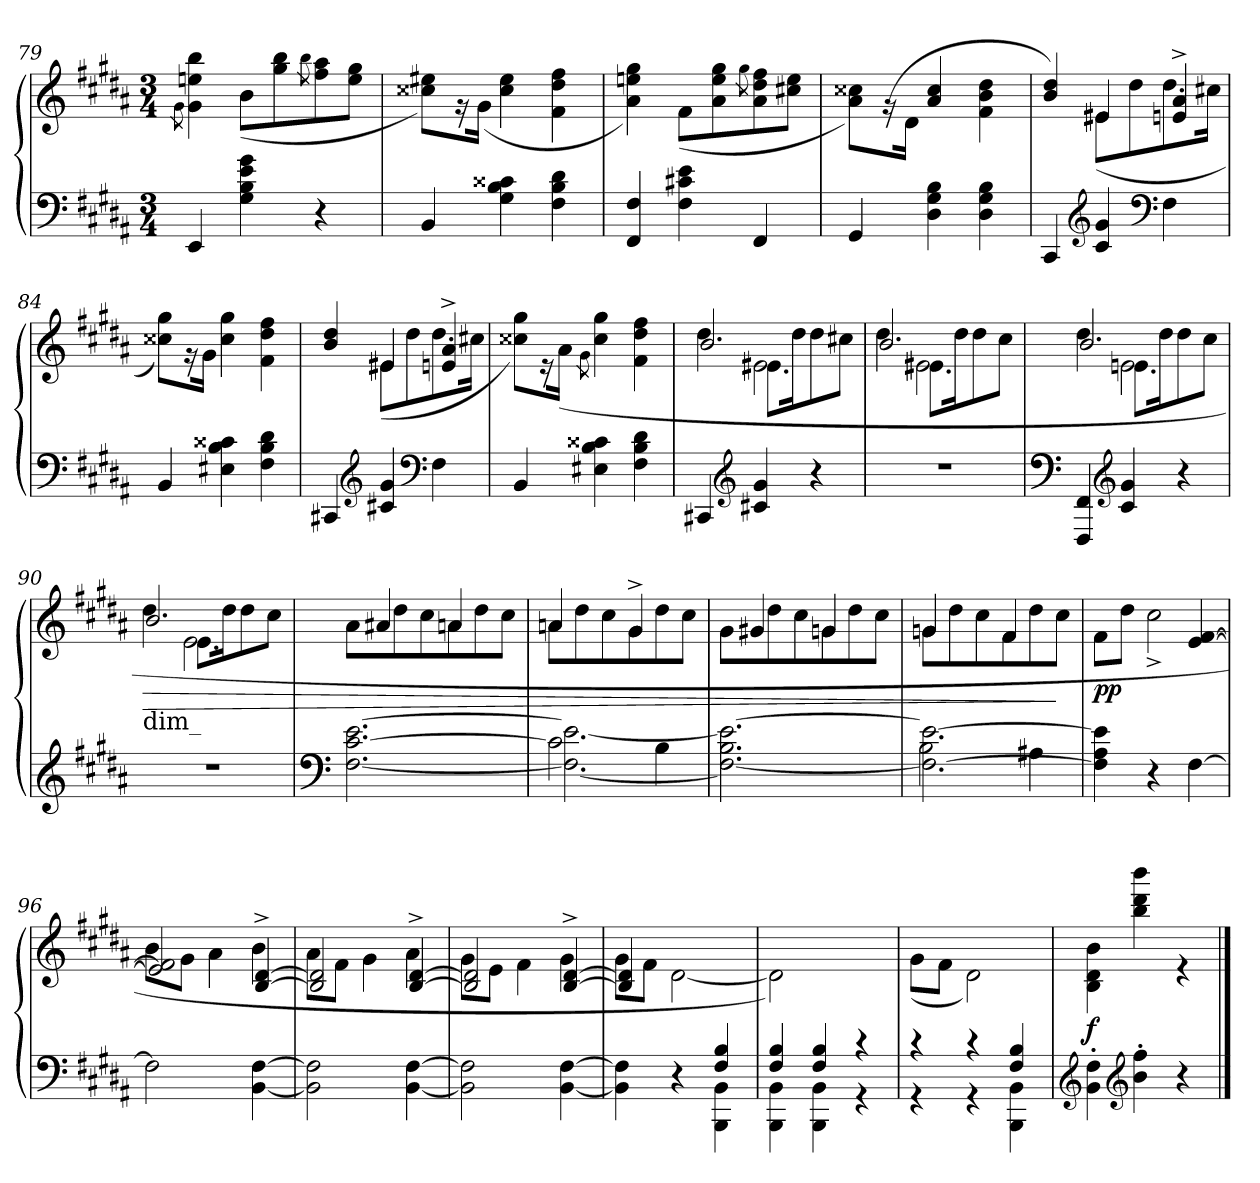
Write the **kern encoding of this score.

**kern	**kern	**dynam
*part1	*part1	*part1
*staff2	*staff1	*staff1/2
*clefF4	*clefG2	*
*k[f#c#g#d#a#]	*k[f#c#g#d#a#]	*
*M3/4	*M3/4	*
=79	=79	=79
*	*^	*
.	.	8qg#\	.
4EE/	2.ryy	4g#\ 4een\ 4bb\	.
4G#\ 4B\ 4e\ 4g#\	.	(<8b\L	.
.	.	8gg#\ 8bb\	.
.	.	8qbb\	.
4r	.	8ff#\ 8aa#\	.
.	.	8ee\ 8gg#\J	.
=80	=80	=80	=80
4BB/	2.ryy	8cc##X\ 8ee#X\L)	.
.	.	16r	.
.	.	(>16g#\Jk	.
4G#\ 4B\ 4c##X\	.	4cc##\ 4ee#\	.
4F#\ 4B\ 4d#\	.	4f#\ 4dd#\ 4ff#\	.
=81	=81	=81	=81
4FF#/ 4F#/	2.ryy	4a#\ 4een\ 4gg#\)	.
4F#\ 4c#X\ 4e\	.	(>8f#\L	.
.	.	8a#\ 8ee\ 8gg#\	.
.	.	8qgg#\	.
4FF#/	.	8a#\ 8dd#\ 8ff#\	.
.	.	8cc#X\ 8ee\J	.
=82	=82	=82	=82
4GG#/	2.ryy	8a#\ 8cc##X\L)	.
.	.	(>16r	.
.	.	16d#\Jk	.
4D#\ 4G#\ 4B\	.	4a#/ 4cc##/	.
4D#\ 4G#\ 4B\	.	4f#\ 4b\ 4dd#\	.
!!LO:LB:g=z
=83	=83	=83	=83
*	*	*^	*
4CC#/	2.ryy	4ryy	4b/ 4dd#/)	.
*clefG2	*	*	*	*
4c#/ 4g#/	.	(>8e#X\L	4e#/	.
.	.	8dd#\	.	.
*clefF4	*	*	*	*
4F#\	.	8.dd#\	4en/^ 4a#/^	.
.	.	16cc#X\Jk	.	.
*	*	*v	*v	*
=84	=84	=84	=84
4BB/	2.ryy	8cc##X\ 8gg#\L)	.
.	.	16r	.
.	.	16g#\Jk	.
4E#X\ 4B\ 4c##X\	.	4cc##\ 4gg#\	.
4F#\ 4B\ 4d#\	.	4f#\ 4dd#\ 4ff#\	.
=85	=85	=85	=85
*	*	*^	*
4CC#X/	2.ryy	4ryy	4b/ 4dd#/	.
*clefG2	*	*	*	*
4c#X/ 4g#/	.	(>8e#X\L	4e#/	.
.	.	8dd#\	.	.
*clefF4	*	*	*	*
4F#\	.	8.dd#\	4en/^ 4a#/^	.
.	.	16cc#X\Jk	.	.
*	*	*v	*v	*
=86	=86	=86	=86
4BB/	2.ryy	8cc##X\ 8gg#\L)	.
.	.	16r	.
.	.	(>16a#\Jk	.
.	.	8qg#\	.
4E#X\ 4B\ 4c##X\	.	4cc##\ 4gg#\	.
4F#\ 4B\ 4d#\	.	4f#\ 4dd#\ 4ff#\	.
=87	=87	=87	=87
*	*	*^	*
4CC#X/	4ryy	4dd#\	2.b/	.
*clefG2	*	*	*	*
4c#X/ 4g#/	2e#X\	8.e#\L	.	.
.	.	16dd#\K	.	.
4r	.	8dd#\	.	.
.	.	8cc#X\J	.	.
!!LO:LB:g=z	!!	!!
=88	=88	=88	=88	=88
2.r	4ryy	4dd#\	2.b/	.
.	2e#X\	8.e#\L	.	.
.	.	16dd#\K	.	.
.	.	8dd#\	.	.
.	.	8cc#\J	.	.
=89	=89	=89	=89	=89
*clefF4	*	*	*	*
4FFF#/ 4FF#/	4ryy	4dd#\	2.b/	.
*clefG2	*	*	*	*
4c#/ 4g#/	2e\	8.en\L	.	.
.	.	16dd#\K	.	.
4r	.	8dd#\	.	.
.	.	8cc#\J	.	.
=90	=90	=90	=90	=90
!	!LO:TX:b:t=dim_	!	!	!
!	!	!	!	!LO:HP:b
2.r	4ryy	4dd#\	2.b/	>
.	2e\	8.e\L	.	.
.	.	16dd#\K	.	.
.	.	8dd#\	.	.
.	.	8cc#\J	.	.
=91	=91	=91	=91	=91
*clefF4	*	*	*	*
[2.F#\ [2.c#\ [2.e\	2.ryy	8a#\L	4a#X/	.
.	.	8dd#\	.	.
.	.	8cc#\	8ryy	.
.	.	8an\	4a/	.
.	.	8dd#\	.	.
.	.	8cc#\J	8ryy	.
=92	=92	=92	=92	=92
*^	*	*	*	*
2c#\]	2.F#\_ 2.e\_	2.ryy	8an\L	4a/	.
.	.	.	8dd#\	.	.
.	.	.	8cc#\	8ryy	.
.	.	.	8g#\	4g#^/	.
4B\	.	.	8dd#\	.	.
.	.	.	8cc#\J	8ryy	.
*v	*v	*	*	*	*
=93	=93	=93	=93	=93
2.F#\_ 2.B\ 2.e\_	2.ryy	8g#\L	4g#X/	.
.	.	8dd#\	.	.
.	.	8cc#\	8ryy	.
.	.	8gn\	4g/	.
.	.	8dd#\	.	.
.	.	8cc#\J	8ryy	.
!!LO:PB:g=z	!!	!!
=94	=94	=94	=94	=94
*^	*	*	*	*
2.F#\_ 2.e\_	2B\	2.ryy	8gn\L	4g/	.
.	.	.	8dd#\	.	.
.	.	.	8cc#\	8ryy	.
.	.	.	8f#\	4f#/	.
.	4A#X\	.	8dd#\	.	.
.	.	.	8cc#\J	8ryy	]
*v	*v	*	*	*	*
=95	=95	=95	=95	=95
!	!	!	!	!LO:DY:b
4F#\] 4A#\ 4e\]	2.ryy	8f#\L	2ryy	pp
.	.	8dd#\J	.	.
4r	.	2cc#^\	.	.
[4F#\	.	.	[4e/ [4f#/	.
=96	=96	=96	=96	=96
2F#\]	2.ryy	8b\L	2e/] 2f#/]	.
.	.	8g#\J	.	.
.	.	4a#\	.	.
[4BB\ [4F#\	.	4b\	[4B/^ [4d#/^	.
=97	=97	=97	=97	=97
2BB\] 2F#\]	2.ryy	8a#\L	2B/] 2d#/]	.
.	.	8f#\J	.	.
.	.	4g#\	.	.
[4BB\ [4F#\	.	4a#\	[4B/^ [4d#/^	.
=98	=98	=98	=98	=98
2BB\] 2F#\]	2.ryy	8g#\L	2B/] 2d#/]	.
.	.	8e\J	.	.
.	.	4f#\	.	.
[4BB\ [4F#\	.	4g#\	[4B/^ [4d#/^	.
=99	=99	=99	=99	=99
*^	*	*	*	*
2ryy	4BB\] 4F#\]	2.ryy	8g#\L	4B/] 4d#/]	.
.	.	.	8f#\J	.	.
.	4r	.	[2d#\	2ryy	.
4F#/ 4B/	4BBB\ 4BB\	.	.	.	.
*	*	*	*v	*v	*
=100	=100	=100	=100	=100
4F#/ 4B/	4BBB\ 4BB\	2.ryy	2d#\])	.
4F#/ 4B/	4BBB\ 4BB\	.	.	.
4rc	4rGG	.	4ryy	.
=101	=101	=101	=101	=101
4rc	4rGG	2.ryy	(<8g#\L	.
.	.	.	8f#\J	.
4rc	4rGG	.	2d#\)	.
4F#/ 4B/	4BBB\ 4BB\	.	.	.
!!LO:LB:g=z	!!
=102	=102	=102	=102	=102
!	!	!	!	!LO:DY:b
*v	*v	*	*	*
4BB\' 4F#\'	2.ryy	4B\ 4d#\ 4b\	f
*clefG2	*	*	*
4b\' 4ff#\'	.	4bb\ 4ddd#\ 4bbb\	.
4r	.	4r	.
*	*v	*v	*
==	==	==
*-	*-	*-
